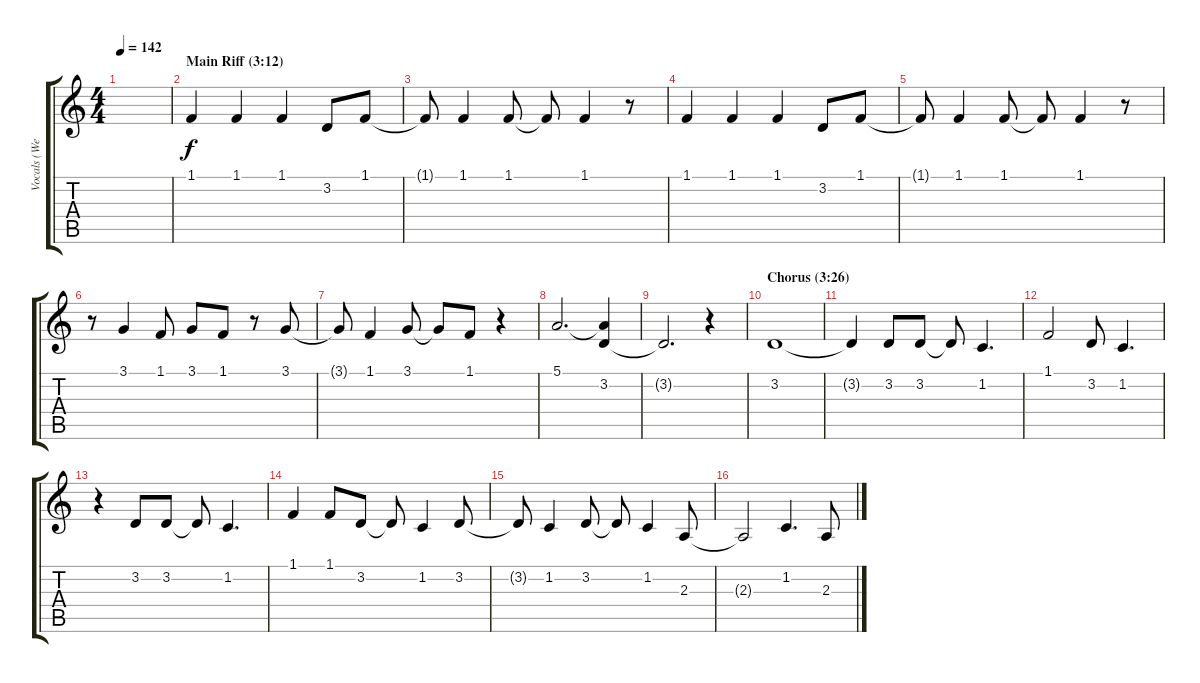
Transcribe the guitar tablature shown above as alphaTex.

\track ("Vocals (Weiland)" "Vocals (We") {instrument clarinet}
\staff {score tabs}
\tuning (E4 B3 G3 D3 A2 E2) {hide}
\ts (4 4)
\tempo 142
\clef g2
\ks c
|
\section ("" "Main Riff (3:12)")
1.1.4 1.1.4 1.1.4 3.2.8 1.1.8 |
1.1{t}.8 1.1.4 1.1.8 1.1{t}.8 1.1.4 r.8 |
1.1.4 1.1.4 1.1.4 3.2.8 1.1.8 |
1.1{t}.8 1.1.4 1.1.8 1.1{t}.8 1.1.4 r.8 |
r.8 3.1.4 1.1.8 3.1.8 1.1.8 r.8 3.1.8 |
3.1{t}.8 1.1.4 3.1.8 3.1{t}.8 1.1.8 r.4 |
5.1.2{d} (5.1{t} 3.2).4 |
3.2{t}.2{d} r.4 |
\section ("" "Chorus (3:26)")
3.2.1 |
3.2{t}.4 3.2.8 3.2.8 3.2{t}.8 1.2.4{d} |
1.1.2 3.2.8 1.2.4{d} |
r.4 3.2.8 3.2.8 3.2{t}.8 1.2.4{d} |
1.1.4 1.1.8 3.2.8 3.2{t}.8 1.2.4 3.2.8 |
3.2{t}.8 1.2.4 3.2.8 3.2{t}.8 1.2.4 2.3.8 |
2.3{t}.2 1.2.4{d} 2.3.8
